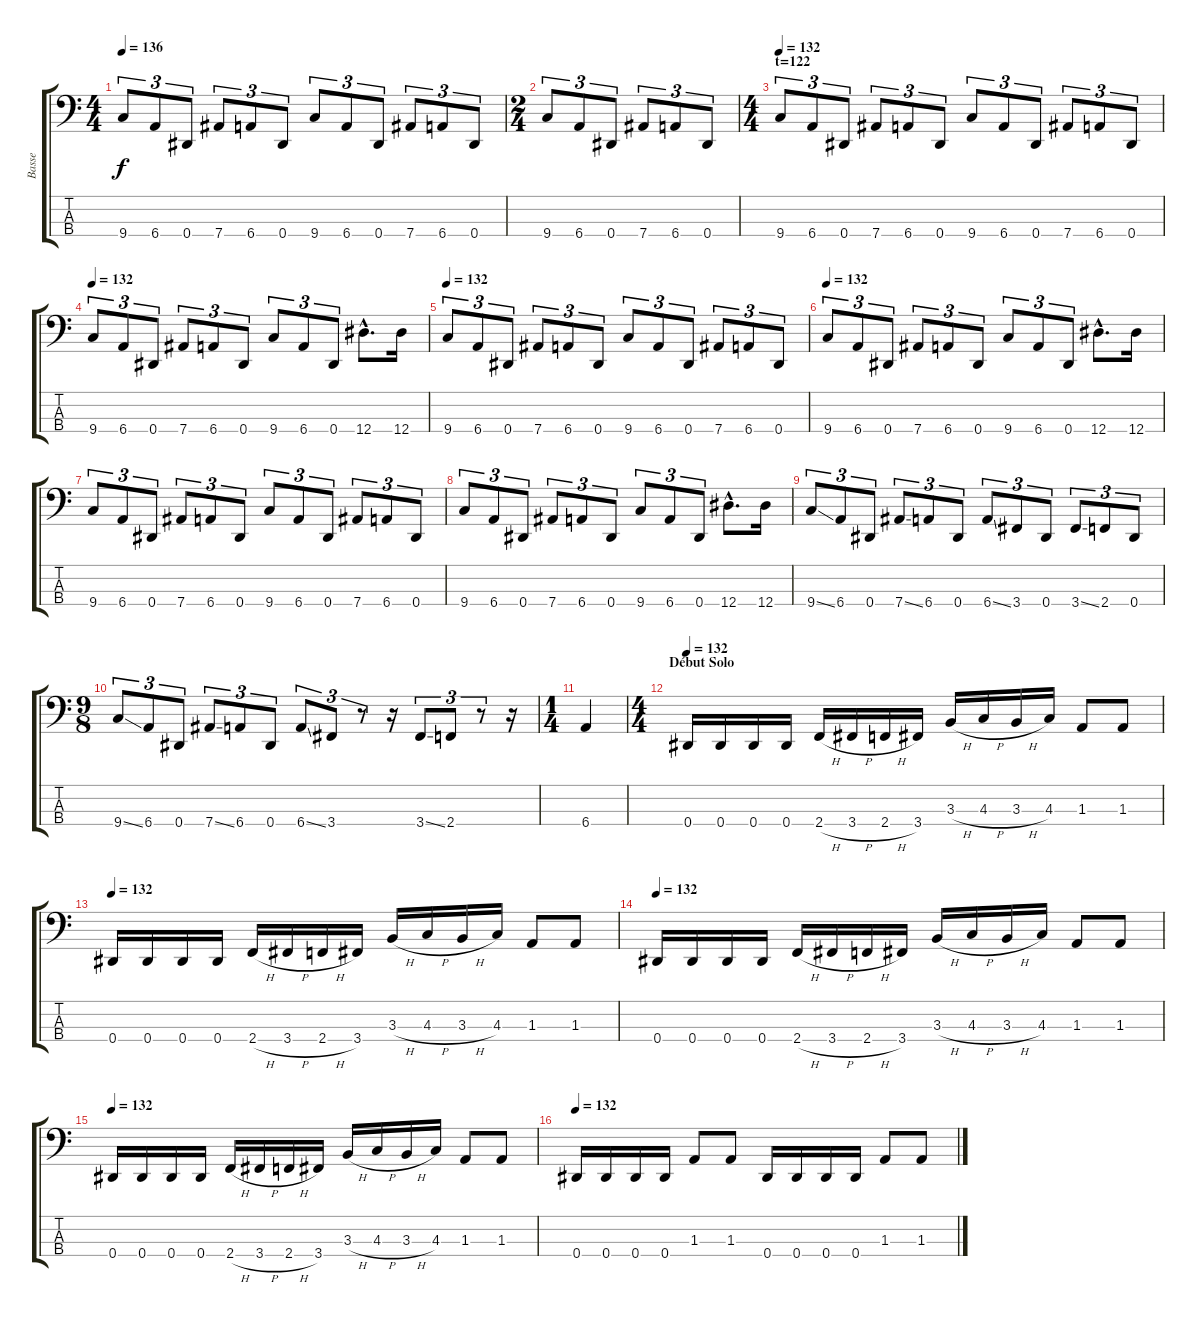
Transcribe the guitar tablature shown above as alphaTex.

\track ("Basse" "Basse") {instrument electricbassfinger}
\staff {score tabs}
\tuning (Gb2 Db2 Ab1 Eb1) {hide}
\ts (4 4)
\tempo 136
\clef f4
\ks c
9.4.8{tu (3 2) dy f} 6.4.8{tu (3 2)} 0.4.8{tu (3 2)} 7.4.8{tu (3 2)} 6.4.8{tu (3 2)} 0.4.8{tu (3 2)} 9.4.8{tu (3 2)} 6.4.8{tu (3 2)} 0.4.8{tu (3 2)} 7.4.8{tu (3 2)} 6.4.8{tu (3 2)} 0.4.8{tu (3 2)} |
\ts (2 4)
9.4.8{tu (3 2)} 6.4.8{tu (3 2)} 0.4.8{tu (3 2)} 7.4.8{tu (3 2)} 6.4.8{tu (3 2)} 0.4.8{tu (3 2)} |
\ts (4 4)
\section ("" "t=122")
\tempo 122
\tempo 132
9.4.8{tu (3 2)} 6.4.8{tu (3 2)} 0.4.8{tu (3 2)} 7.4.8{tu (3 2)} 6.4.8{tu (3 2)} 0.4.8{tu (3 2)} 9.4.8{tu (3 2)} 6.4.8{tu (3 2)} 0.4.8{tu (3 2)} 7.4.8{tu (3 2)} 6.4.8{tu (3 2)} 0.4.8{tu (3 2)} |
\tempo 132
9.4.8{tu (3 2)} 6.4.8{tu (3 2)} 0.4.8{tu (3 2)} 7.4.8{tu (3 2)} 6.4.8{tu (3 2)} 0.4.8{tu (3 2)} 9.4.8{tu (3 2)} 6.4.8{tu (3 2)} 0.4.8{tu (3 2)} 12.4{hac}.8{d} 12.4.16 |
\tempo 132
9.4.8{tu (3 2)} 6.4.8{tu (3 2)} 0.4.8{tu (3 2)} 7.4.8{tu (3 2)} 6.4.8{tu (3 2)} 0.4.8{tu (3 2)} 9.4.8{tu (3 2)} 6.4.8{tu (3 2)} 0.4.8{tu (3 2)} 7.4.8{tu (3 2)} 6.4.8{tu (3 2)} 0.4.8{tu (3 2)} |
\tempo 132
9.4.8{tu (3 2)} 6.4.8{tu (3 2)} 0.4.8{tu (3 2)} 7.4.8{tu (3 2)} 6.4.8{tu (3 2)} 0.4.8{tu (3 2)} 9.4.8{tu (3 2)} 6.4.8{tu (3 2)} 0.4.8{tu (3 2)} 12.4{hac}.8{d} 12.4.16 |
9.4.8{tu (3 2)} 6.4.8{tu (3 2)} 0.4.8{tu (3 2)} 7.4.8{tu (3 2)} 6.4.8{tu (3 2)} 0.4.8{tu (3 2)} 9.4.8{tu (3 2)} 6.4.8{tu (3 2)} 0.4.8{tu (3 2)} 7.4.8{tu (3 2)} 6.4.8{tu (3 2)} 0.4.8{tu (3 2)} |
9.4.8{tu (3 2)} 6.4.8{tu (3 2)} 0.4.8{tu (3 2)} 7.4.8{tu (3 2)} 6.4.8{tu (3 2)} 0.4.8{tu (3 2)} 9.4.8{tu (3 2)} 6.4.8{tu (3 2)} 0.4.8{tu (3 2)} 12.4{hac}.8{d} 12.4.16 |
9.4{ss}.8{tu (3 2)} 6.4.8{tu (3 2)} 0.4.8{tu (3 2)} 7.4{ss}.8{tu (3 2)} 6.4.8{tu (3 2)} 0.4.8{tu (3 2)} 6.4{ss}.8{tu (3 2)} 3.4.8{tu (3 2)} 0.4.8{tu (3 2)} 3.4{ss}.8{tu (3 2)} 2.4.8{tu (3 2)} 0.4.8{tu (3 2)} |
\ts (9 8)
9.4{ss}.8{tu (3 2)} 6.4.8{tu (3 2)} 0.4.8{tu (3 2)} 7.4{ss}.8{tu (3 2)} 6.4.8{tu (3 2)} 0.4.8{tu (3 2)} 6.4{ss}.8{tu (3 2)} 3.4.8{tu (3 2)} r.8{tu (3 2)} r.16 3.4{ss}.8{tu (3 2)} 2.4.8{tu (3 2)} r.8{tu (3 2)} r.16 |
\ts (1 4)
6.4.4 |
\ts (4 4)
\section ("" "Début Solo")
\tempo 132
0.4.16 0.4.16 0.4.16 0.4.16 2.4{h}.16 3.4{h}.16 2.4{h}.16 3.4.16 3.3{h}.16 4.3{h}.16 3.3{h}.16 4.3.16 1.3.8 1.3.8 |
\tempo 132
0.4.16 0.4.16 0.4.16 0.4.16 2.4{h}.16 3.4{h}.16 2.4{h}.16 3.4.16 3.3{h}.16 4.3{h}.16 3.3{h}.16 4.3.16 1.3.8 1.3.8 |
\tempo 132
0.4.16 0.4.16 0.4.16 0.4.16 2.4{h}.16 3.4{h}.16 2.4{h}.16 3.4.16 3.3{h}.16 4.3{h}.16 3.3{h}.16 4.3.16 1.3.8 1.3.8 |
\tempo 132
0.4.16 0.4.16 0.4.16 0.4.16 2.4{h}.16 3.4{h}.16 2.4{h}.16 3.4.16 3.3{h}.16 4.3{h}.16 3.3{h}.16 4.3.16 1.3.8 1.3.8 |
\tempo 132
0.4.16 0.4.16 0.4.16 0.4.16 1.3.8 1.3.8 0.4.16 0.4.16 0.4.16 0.4.16 1.3.8 1.3.8
